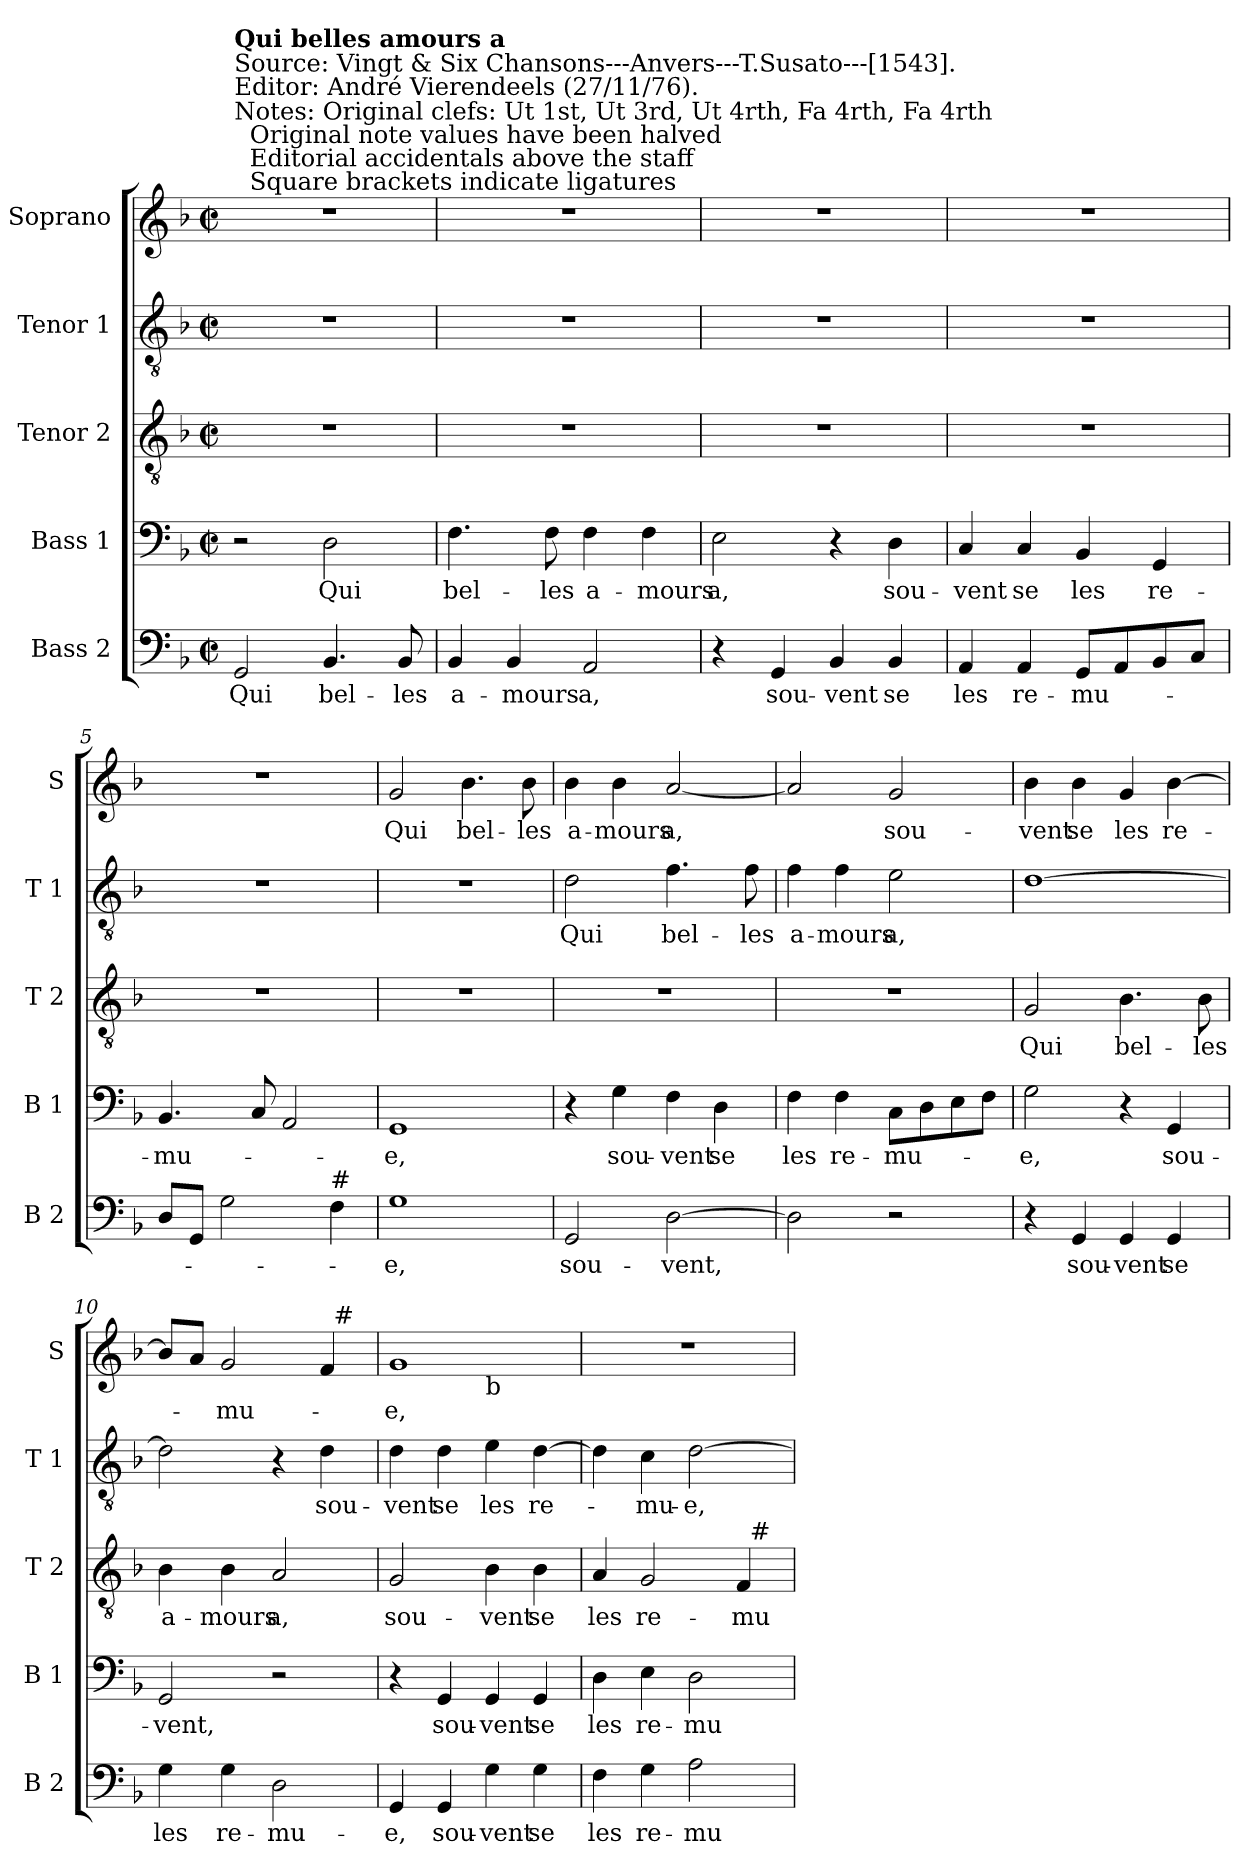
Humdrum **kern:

**kern	**text	**kern	**text	**kern	**text	**kern	**text	**kern	**text
*part5	*part5	*part4	*part4	*part3	*part3	*part2	*part2	*part1	*part1
*staff5	*staff5	*staff4	*staff4	*staff3	*staff3	*staff2	*staff2	*staff1	*staff1
*I"Bass 2	*	*I"Bass 1	*	*I"Tenor 2	*	*I"Tenor 1	*	*I"Soprano	*
*I'B 2	*	*I'B 1	*	*I'T 2	*	*I'T 1	*	*I'S	*
*clefF4	*	*clefF4	*	*clefGv2	*	*clefGv2	*	*clefG2	*
*k[b-]	*	*k[b-]	*	*k[b-]	*	*k[b-]	*	*k[b-]	*
*F:	*	*F:	*	*F:	*	*F:	*	*F:	*
*M2/2	*	*M2/2	*	*M2/2	*	*M2/2	*	*M2/2	*
*met(c|)	*	*met(c|)	*	*met(c|)	*	*met(c|)	*	*met(c|)	*
=1	=1	=1	=1	=1	=1	=1	=1	=1	=1
!	!	!	!	!	!	!	!	!LO:TX:a:t=Notes&colon; Original clefs&colon;  Ut 1st, Ut 3rd, Ut 4rth, Fa 4rth, Fa 4rth\n           Original note values have been halved\n           Editorial accidentals above the staff\n           Square brackets indicate ligatures	!
!	!	!	!	!	!	!	!	!LO:TX:a:t=Source&colon; Vingt & Six Chansons---Anvers---T.Susato---[1543].\nEditor&colon; André Vierendeels (27/11/76).	!
!	!	!	!	!	!	!	!	!LO:TX:a:B:t=Qui belles amours a	!
2GG/	Qui	2r	.	1r	.	1r	.	1r	.
4.BB-/	bel-	2D\	Qui	.	.	.	.	.	.
8BB-/	-les	.	.	.	.	.	.	.	.
=2	=2	=2	=2	=2	=2	=2	=2	=2	=2
4BB-/	a-	4.F\	bel-	1r	.	1r	.	1r	.
4BB-/	-mours	.	.	.	.	.	.	.	.
.	.	8F\	-les	.	.	.	.	.	.
2AA/	a,	4F\	a-	.	.	.	.	.	.
.	.	4F\	-mours	.	.	.	.	.	.
=3	=3	=3	=3	=3	=3	=3	=3	=3	=3
4r	.	2E\	a,	1r	.	1r	.	1r	.
4GG/	sou-	.	.	.	.	.	.	.	.
4BB-/	-vent	4r	.	.	.	.	.	.	.
4BB-/	se	4D\	sou-	.	.	.	.	.	.
=4	=4	=4	=4	=4	=4	=4	=4	=4	=4
4AA/	les	4C/	-vent	1r	.	1r	.	1r	.
4AA/	re-	4C/	se	.	.	.	.	.	.
8GG/L	-mu-	4BB-/	les	.	.	.	.	.	.
8AA/	.	.	.	.	.	.	.	.	.
8BB-/	.	4GG/	re-	.	.	.	.	.	.
8C/J	.	.	.	.	.	.	.	.	.
=5	=5	=5	=5	=5	=5	=5	=5	=5	=5
8D/L	.	4.BB-/	-mu-	1r	.	1r	.	1r	.
8GG/J	.	.	.	.	.	.	.	.	.
2G\	.	.	.	.	.	.	.	.	.
.	.	8C/	.	.	.	.	.	.	.
.	.	2AA/	.	.	.	.	.	.	.
!LO:TX:a:t=#	!	!	!	!	!	!	!	!	!
4F\	.	.	.	.	.	.	.	.	.
!!LO:LB:g=z
=6	=6	=6	=6	=6	=6	=6	=6	=6	=6
1G	-e,	1GG	-e,	1r	.	1r	.	2g/	Qui
.	.	.	.	.	.	.	.	4.b-\	bel-
.	.	.	.	.	.	.	.	8b-\	-les
=7	=7	=7	=7	=7	=7	=7	=7	=7	=7
2GG/	sou-	4r	.	1r	.	2d\	Qui	4b-\	a-
.	.	4G\	sou-	.	.	.	.	4b-\	-mours
[2D\	-vent,	4F\	-vent	.	.	4.f\	bel-	[2a/	a,
.	.	4D\	se	.	.	.	.	.	.
.	.	.	.	.	.	8f\	-les	.	.
=8	=8	=8	=8	=8	=8	=8	=8	=8	=8
2D\]	.	4F\	les	1r	.	4f\	a-	2a/]	.
.	.	4F\	re-	.	.	4f\	-mours	.	.
2r	.	8C\L	-mu-	.	.	2e\	a,	2g/	sou-
.	.	8D\	.	.	.	.	.	.	.
.	.	8E\	.	.	.	.	.	.	.
.	.	8F\J	.	.	.	.	.	.	.
=9	=9	=9	=9	=9	=9	=9	=9	=9	=9
4r	.	2G\	-e,	2G/	Qui	[1d	.	4b-\	-vent
4GG/	sou-	.	.	.	.	.	.	4b-\	se
4GG/	-vent	4r	.	4.B-\	bel-	.	.	4g/	les
4GG/	se	4GG/	sou-	.	.	.	.	[4b-\	re-
.	.	.	.	8B-\	-les	.	.	.	.
=10	=10	=10	=10	=10	=10	=10	=10	=10	=10
*	*	*	*	*	*	*	*	*^	*
4G\	les	2GG/	-vent,	4B-\	a-	2d\]	.	8b-/L]	2ryy	.
.	.	.	.	.	.	.	.	8a/J	.	.
4G\	re-	.	.	4B-\	-mours	.	.	2g/	.	-mu-
2D\	-mu-	2r	.	2A/	a,	4r	.	.	4ryy	.
.	.	.	.	.	.	4d\	sou-	4f/	32ryy	.
!	!	!	!	!	!	!	!	!	!LO:TX:a:t=#	!
.	.	.	.	.	.	.	.	.	8..ryy	.
!!LO:PB:g=z	!!
=11	=11	=11	=11	=11	=11	=11	=11	=11	=11	=11
4GG/	-e,	4r	.	2G/	sou-	4d\	-vent	1g	2ryy	-e,
4GG/	sou-	4GG/	sou-	.	.	4d\	se	.	.	.
!	!	!	!	!	!	!	!	!	!LO:TX:b:t=b	!
4G\	-vent	4GG/	-vent	4B-\	-vent	4e\	les	.	2ryy	.
4G\	se	4GG/	se	4B-\	se	[4d\	re-	.	.	.
*	*	*	*	*	*	*	*	*v	*v	*
=12	=12	=12	=12	=12	=12	=12	=12	=12	=12
*	*	*	*	*^	*	*	*	*	*
4F\	les	4D\	les	4A/	2ryy	les	4d\]	.	1r	.
4G\	re-	4E\	re-	2G/	.	re-	4c\	-mu-	.	.
2A\	-mu-	2D\	-mu-	.	4ryy	.	[2d\	-e,	.	.
.	.	.	.	4F/	32ryy	-mu-	.	.	.	.
!	!	!	!	!	!LO:TX:a:t=#	!	!	!	!	!
.	.	.	.	.	8..ryy	.	.	.	.	.
*	*	*	*	*v	*v	*	*	*	*	*
=	=	=	=	=	=	=	=	=	=
*-	*-	*-	*-	*-	*-	*-	*-	*-	*-
